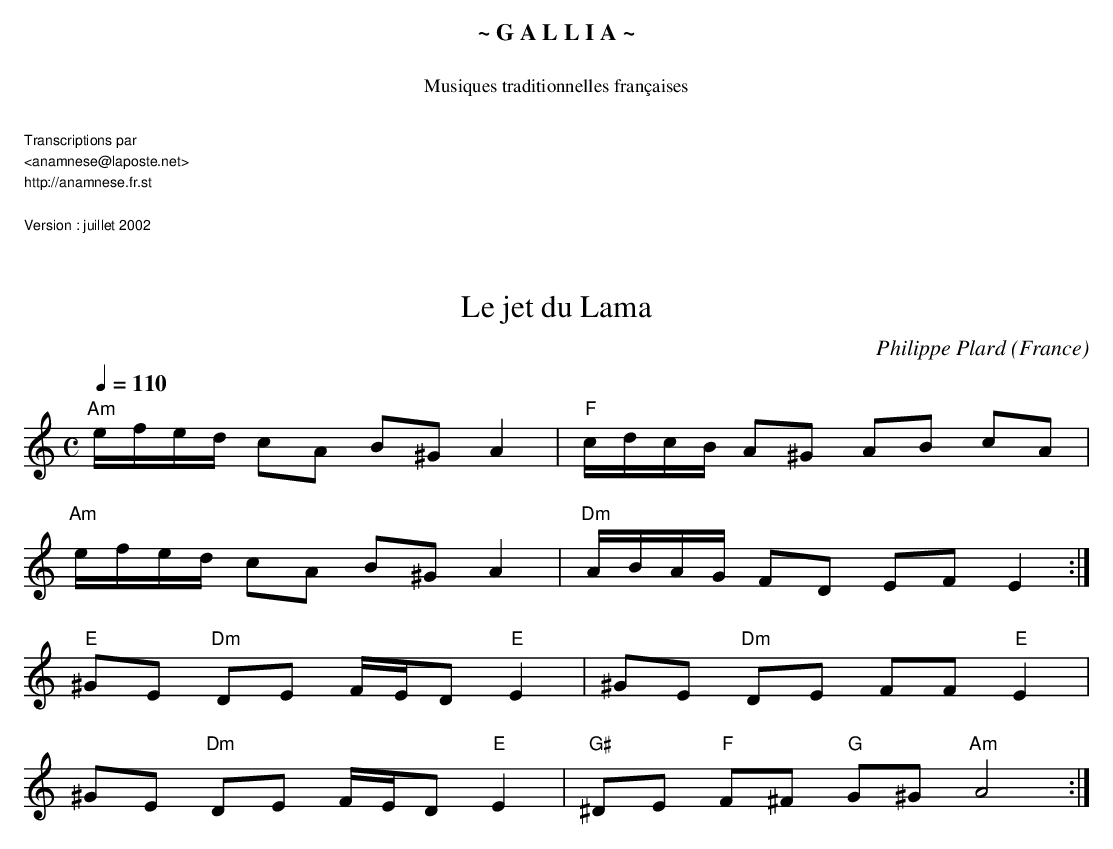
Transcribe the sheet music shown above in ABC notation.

X:1
T:Le jet du Lama
O:France
C:Philippe Plard
M:C
L:1/8
Q:1/4=110
K:C
"Am" e/f/e/d/ cA B^G A2 | "F" c/d/c/B/ A^G AB cA |
"Am" e/f/e/d/ cA B^G A2 | "Dm" A/B/A/G/ FD EF E2 :|
"E" ^GE "Dm"DE F/E/D "E"E2 | ^GE "Dm"DE FF "E" E2 |
    ^GE "Dm"DE F/E/D "E"E2 | "G#"^DE "F"F^F "G"G^G "Am"A4 :|
